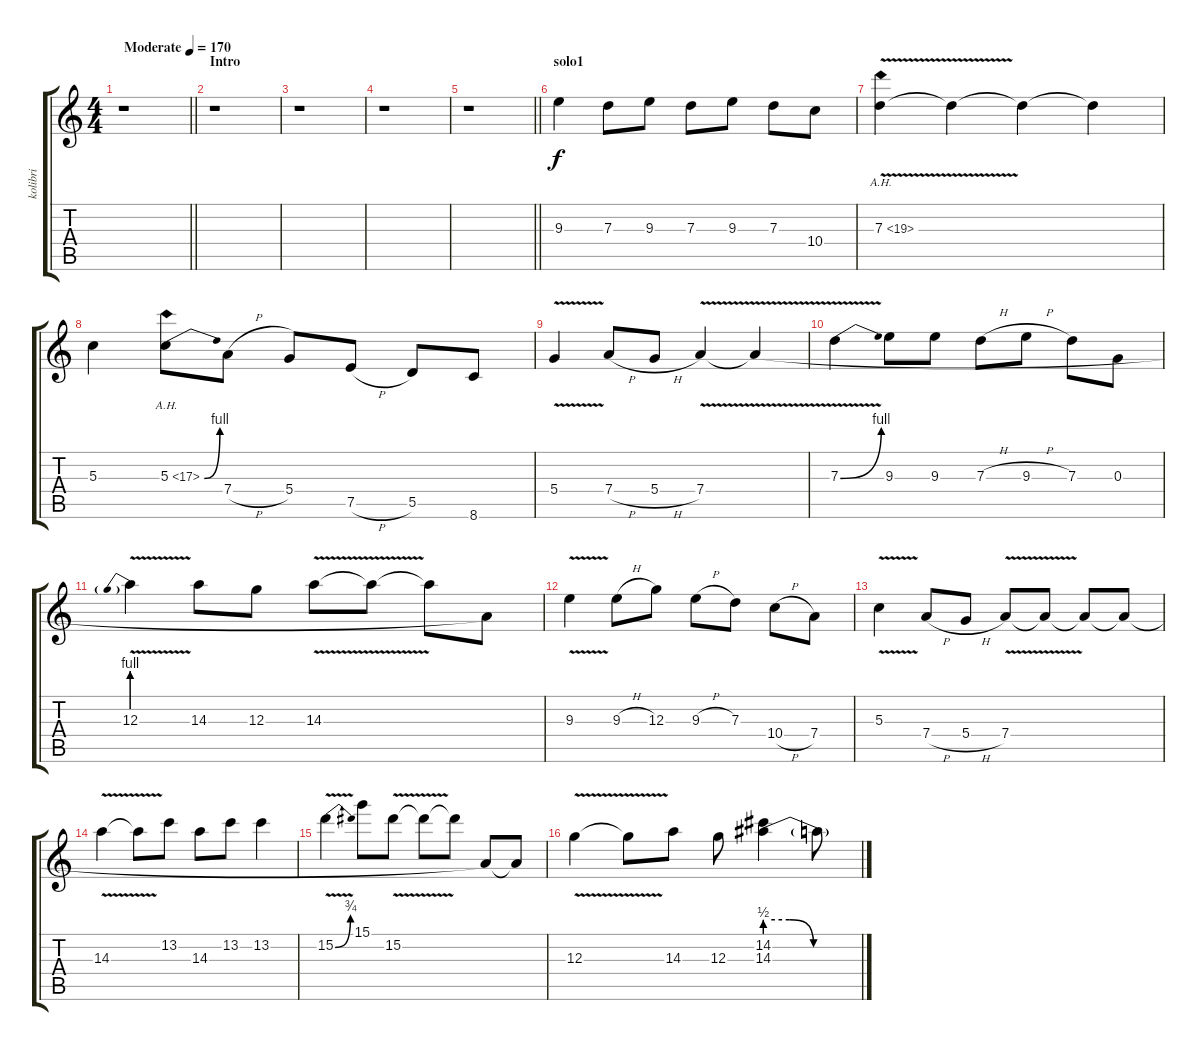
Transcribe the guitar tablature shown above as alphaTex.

\track ("kolibri" "kolibri") {instrument distortionguitar}
\staff {score tabs}
\tuning (E4 B3 G3 D3 A2 E2) {hide}
\ts (4 4)
\tempo (170 "Moderate")
\clef g2
\barLineRight lightlight
\ks c
r.1{dy f instrument distortionguitar} |
\section ("" "Intro")
r.1 |
r.1 |
r.1 |
\barLineRight lightlight
r.1 |
\section ("" "solo1")
9.3.4 7.3.8 9.3.8 7.3.8 9.3.8 7.3.8 10.4.8 |
7.3{ah 12 v}.4 7.3{t}.4 7.3{t}.4 7.3{t}.4 |
5.3.4 5.3{be (bend 0 0 60 4) ah 12}.8 7.4{h}.8 5.4.8 7.5{h}.8 5.5.8 8.6.8 |
5.4{v}.4 7.4{h}.8 5.4{h}.8 7.4{v}.4 7.4{t}.4 |
7.3{be (bend 0 0 60 4) v}.4 9.3.8 9.3.8 7.3{h}.8 9.3{h}.8 7.3.8 0.3.8 |
12.3{be (prebend 0 4 60 4) v}.4 14.3.8 12.3.8 14.3{v}.8 14.3{t}.8 14.3{t}.8 7.4{t}.8 |
9.3{v}.4 9.3{h}.8 12.3.8 9.3{h}.8 7.3.8 10.4{h}.8 7.4.8 |
5.3{v}.4 7.4{h}.8 5.4{h}.8 7.4{v}.8 7.4{t}.8 7.4{t}.8 7.4{t}.8 |
14.3{v}.4 14.3{t}.8 13.2.8 14.3.8 13.2.8 13.2.4 |
15.2{be (bend 0 0 60 3) v}.4 15.1.8 15.2{v}.8 15.2{t}.8 15.2{t}.8 7.4{t}.8 7.4{t}.8 |
12.3{v}.4 12.3{t}.8 14.3.8 12.3.8 (14.2 14.3{be (custom 0 2 15 2 30 0 60 0)}).4 14.3{t}.8
